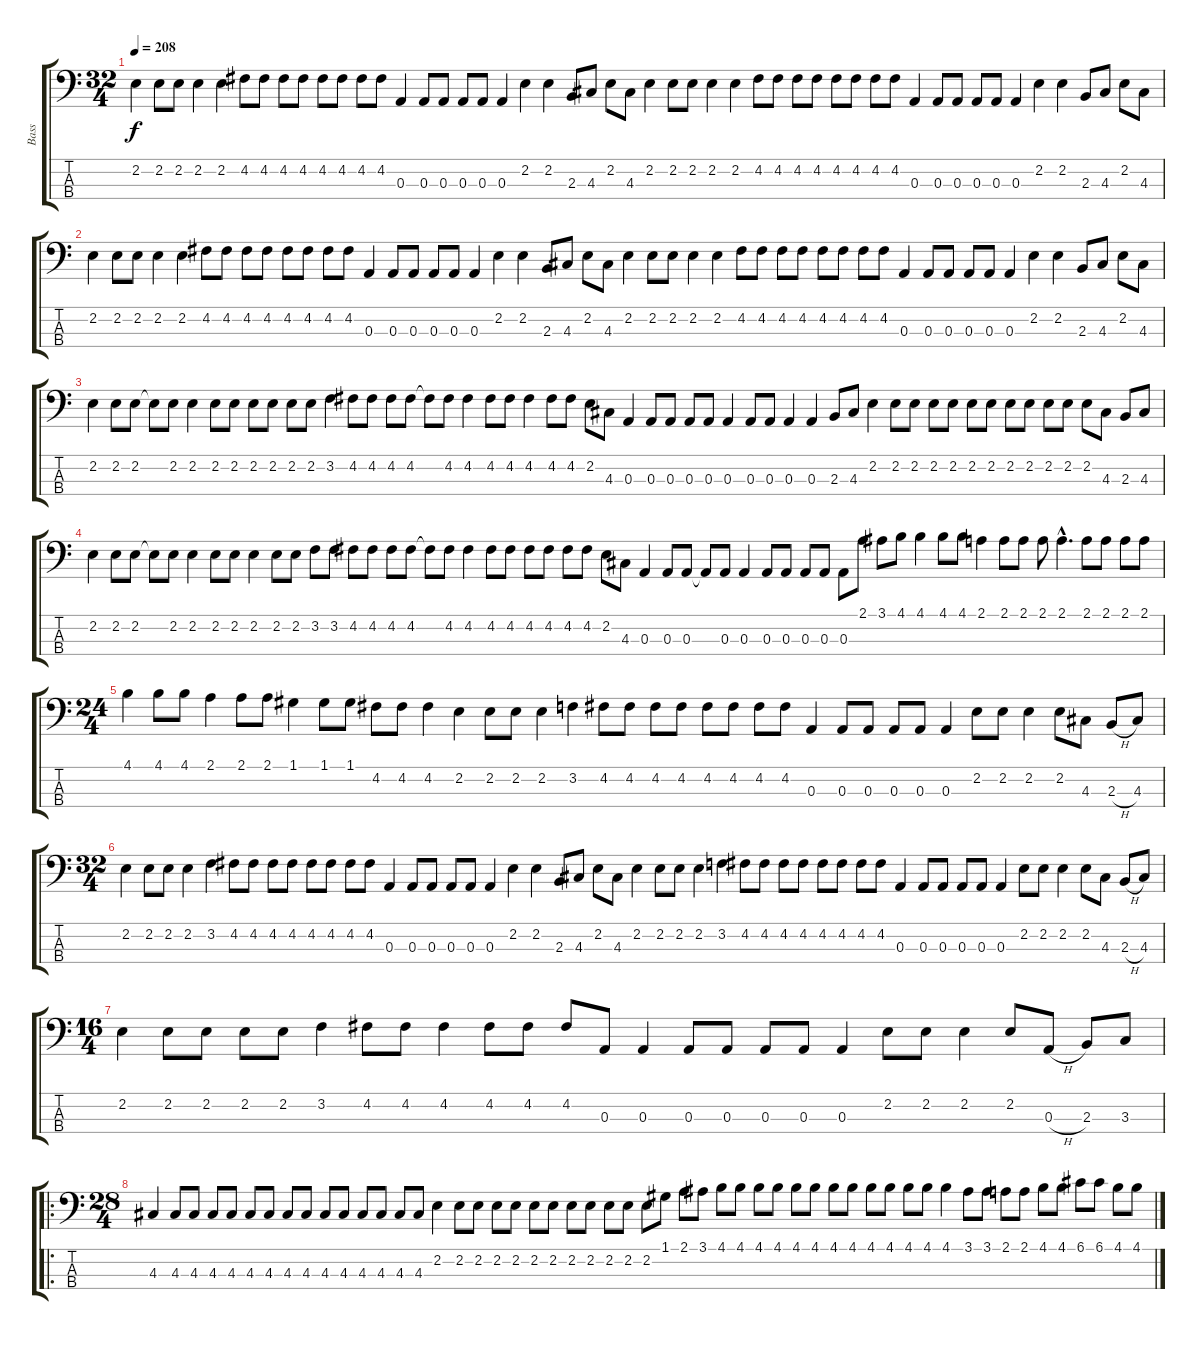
\track ("Bass" "Bass") {instrument electricbasspick}
\staff {score tabs}
\tuning (G2 D2 A1 E1) {hide}
\ts (32 4)
\tempo 208
\clef f4
\ks c
2.2.4{dy f} 2.2.8 2.2.8 2.2.4 2.2.4 4.2.8 4.2.8 4.2.8 4.2.8 4.2.8 4.2.8 4.2.8 4.2.8 0.3.4 0.3.8 0.3.8 0.3.8 0.3.8 0.3.4 2.2.4 2.2.4 2.3.8 4.3.8 2.2.8 4.3.8 2.2.4 2.2.8 2.2.8 2.2.4 2.2.4 4.2.8 4.2.8 4.2.8 4.2.8 4.2.8 4.2.8 4.2.8 4.2.8 0.3.4 0.3.8 0.3.8 0.3.8 0.3.8 0.3.4 2.2.4 2.2.4 2.3.8 4.3.8 2.2.8 4.3.8 |
2.2.4 2.2.8 2.2.8 2.2.4 2.2.4 4.2.8 4.2.8 4.2.8 4.2.8 4.2.8 4.2.8 4.2.8 4.2.8 0.3.4 0.3.8 0.3.8 0.3.8 0.3.8 0.3.4 2.2.4 2.2.4 2.3.8 4.3.8 2.2.8 4.3.8 2.2.4 2.2.8 2.2.8 2.2.4 2.2.4 4.2.8 4.2.8 4.2.8 4.2.8 4.2.8 4.2.8 4.2.8 4.2.8 0.3.4 0.3.8 0.3.8 0.3.8 0.3.8 0.3.4 2.2.4 2.2.4 2.3.8 4.3.8 2.2.8 4.3.8 |
2.2.4 2.2.8 2.2.8 2.2{t}.8 2.2.8 2.2.4 2.2.8 2.2.8 2.2.8 2.2.8 2.2.8 2.2.8 3.2.4 4.2.8 4.2.8 4.2.8 4.2.8 4.2{t}.8 4.2.8 4.2.4 4.2.8 4.2.8 4.2.4 4.2.8 4.2.8 2.2.8 4.3.8 0.3.4 0.3.8 0.3.8 0.3.8 0.3.8 0.3.4 0.3.8 0.3.8 0.3.4 0.3.4 2.3.8 4.3.8 2.2.4 2.2.8 2.2.8 2.2.8 2.2.8 2.2.8 2.2.8 2.2.8 2.2.8 2.2.8 2.2.8 2.2.8 4.3.8 2.3.8 4.3.8 |
2.2.4 2.2.8 2.2.8 2.2{t}.8 2.2.8 2.2.4 2.2.8 2.2.8 2.2.4 2.2.8 2.2.8 3.2.8 3.2.8 4.2.8 4.2.8 4.2.8 4.2.8 4.2{t}.8 4.2.8 4.2.4 4.2.8 4.2.8 4.2.8 4.2.8 4.2.8 4.2.8 2.2.8 4.3.8 0.3.4 0.3.8 0.3.8 0.3{t}.8 0.3.8 0.3.4 0.3.8 0.3.8 0.3.8 0.3.8 0.3.8 2.1.8 3.1.8 4.1.8 4.1.4 4.1.8 4.1.8 2.1.4 2.1.8 2.1.8 2.1.8 2.1{hac}.4{d} 2.1.8 2.1.8 2.1.8 2.1.8 |
\ts (24 4)
4.1.4 4.1.8 4.1.8 2.1.4 2.1.8 2.1.8 1.1.4 1.1.8 1.1.8 4.2.8 4.2.8 4.2.4 2.2.4 2.2.8 2.2.8 2.2.4 3.2.4 4.2.8 4.2.8 4.2.8 4.2.8 4.2.8 4.2.8 4.2.8 4.2.8 0.3.4 0.3.8 0.3.8 0.3.8 0.3.8 0.3.4 2.2.8 2.2.8 2.2.4 2.2.8 4.3.8 2.3{h}.8 4.3.8 |
\ts (32 4)
2.2.4 2.2.8 2.2.8 2.2.4 3.2.4 4.2.8 4.2.8 4.2.8 4.2.8 4.2.8 4.2.8 4.2.8 4.2.8 0.3.4 0.3.8 0.3.8 0.3.8 0.3.8 0.3.4 2.2.4 2.2.4 2.3.8 4.3.8 2.2.8 4.3.8 2.2.4 2.2.8 2.2.8 2.2.4 3.2.4 4.2.8 4.2.8 4.2.8 4.2.8 4.2.8 4.2.8 4.2.8 4.2.8 0.3.4 0.3.8 0.3.8 0.3.8 0.3.8 0.3.4 2.2.8 2.2.8 2.2.4 2.2.8 4.3.8 2.3{h}.8 4.3.8 |
\ts (16 4)
2.2.4 2.2.8 2.2.8 2.2.8 2.2.8 3.2.4 4.2.8 4.2.8 4.2.4 4.2.8 4.2.8 4.2.8 0.3.8 0.3.4 0.3.8 0.3.8 0.3.8 0.3.8 0.3.4 2.2.8 2.2.8 2.2.4 2.2.8 0.3{h}.8 2.3.8 3.3.8 |
\ro
\ts (28 4)
4.3.4 4.3.8 4.3.8 4.3.8 4.3.8 4.3.8 4.3.8 4.3.8 4.3.8 4.3.8 4.3.8 4.3.8 4.3.8 4.3.8 4.3.8 2.2.4 2.2.8 2.2.8 2.2.8 2.2.8 2.2.8 2.2.8 2.2.8 2.2.8 2.2.8 2.2.8 2.2.8 1.1.8 2.1.8 3.1.8 4.1.8 4.1.8 4.1.8 4.1.8 4.1.8 4.1.8 4.1.8 4.1.8 4.1.8 4.1.8 4.1.8 4.1.8 4.1.4 3.1.8 3.1.8 2.1.8 2.1.8 4.1.8 4.1.8 6.1.8 6.1.8 4.1.8 4.1.8
